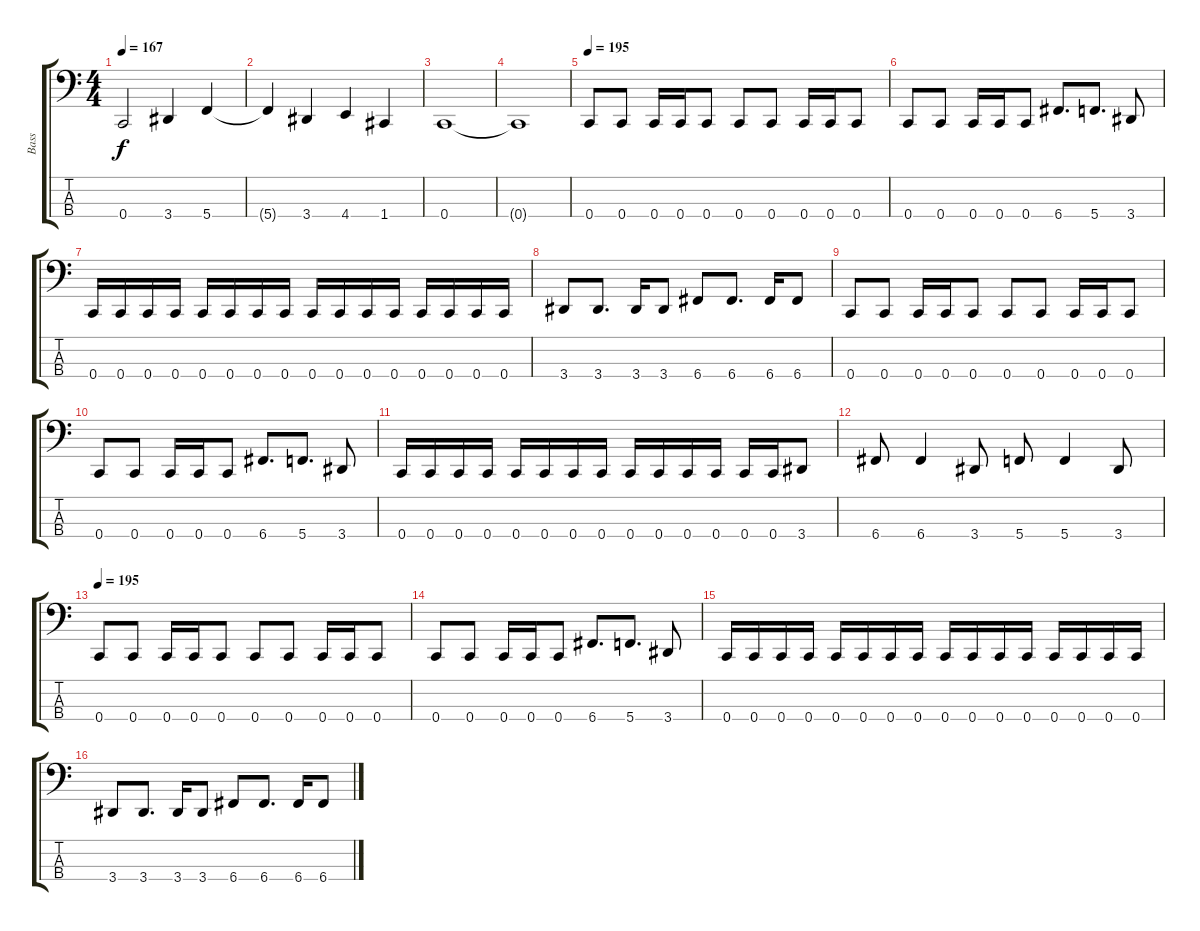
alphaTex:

\track ("Bass" "Bass") {instrument electricbasspick}
\staff {score tabs}
\tuning (F2 C2 G1 C1) {hide}
\ts (4 4)
\tempo 167
\clef f4
\ks c
0.4.2{dy f} 3.4.4 5.4.4 |
5.4{t}.4 3.4.4 4.4.4 1.4.4 |
0.4.1 |
0.4{t}.1 |
\tempo 195
0.4.8 0.4.8 0.4.16 0.4.16 0.4.8 0.4.8 0.4.8 0.4.16 0.4.16 0.4.8 |
0.4.8 0.4.8 0.4.16 0.4.16 0.4.8 6.4.8{d} 5.4.8{d} 3.4.8 |
0.4.16 0.4.16 0.4.16 0.4.16 0.4.16 0.4.16 0.4.16 0.4.16 0.4.16 0.4.16 0.4.16 0.4.16 0.4.16 0.4.16 0.4.16 0.4.16 |
3.4.8 3.4.8{d} 3.4.16 3.4.8 6.4.8 6.4.8{d} 6.4.16 6.4.8 |
0.4.8 0.4.8 0.4.16 0.4.16 0.4.8 0.4.8 0.4.8 0.4.16 0.4.16 0.4.8 |
0.4.8 0.4.8 0.4.16 0.4.16 0.4.8 6.4.8{d} 5.4.8{d} 3.4.8 |
0.4.16 0.4.16 0.4.16 0.4.16 0.4.16 0.4.16 0.4.16 0.4.16 0.4.16 0.4.16 0.4.16 0.4.16 0.4.16 0.4.16 3.4.8 |
6.4.8 6.4.4 3.4.8 5.4.8 5.4.4 3.4.8 |
\tempo 195
0.4.8 0.4.8 0.4.16 0.4.16 0.4.8 0.4.8 0.4.8 0.4.16 0.4.16 0.4.8 |
0.4.8 0.4.8 0.4.16 0.4.16 0.4.8 6.4.8{d} 5.4.8{d} 3.4.8 |
0.4.16 0.4.16 0.4.16 0.4.16 0.4.16 0.4.16 0.4.16 0.4.16 0.4.16 0.4.16 0.4.16 0.4.16 0.4.16 0.4.16 0.4.16 0.4.16 |
3.4.8 3.4.8{d} 3.4.16 3.4.8 6.4.8 6.4.8{d} 6.4.16 6.4.8
